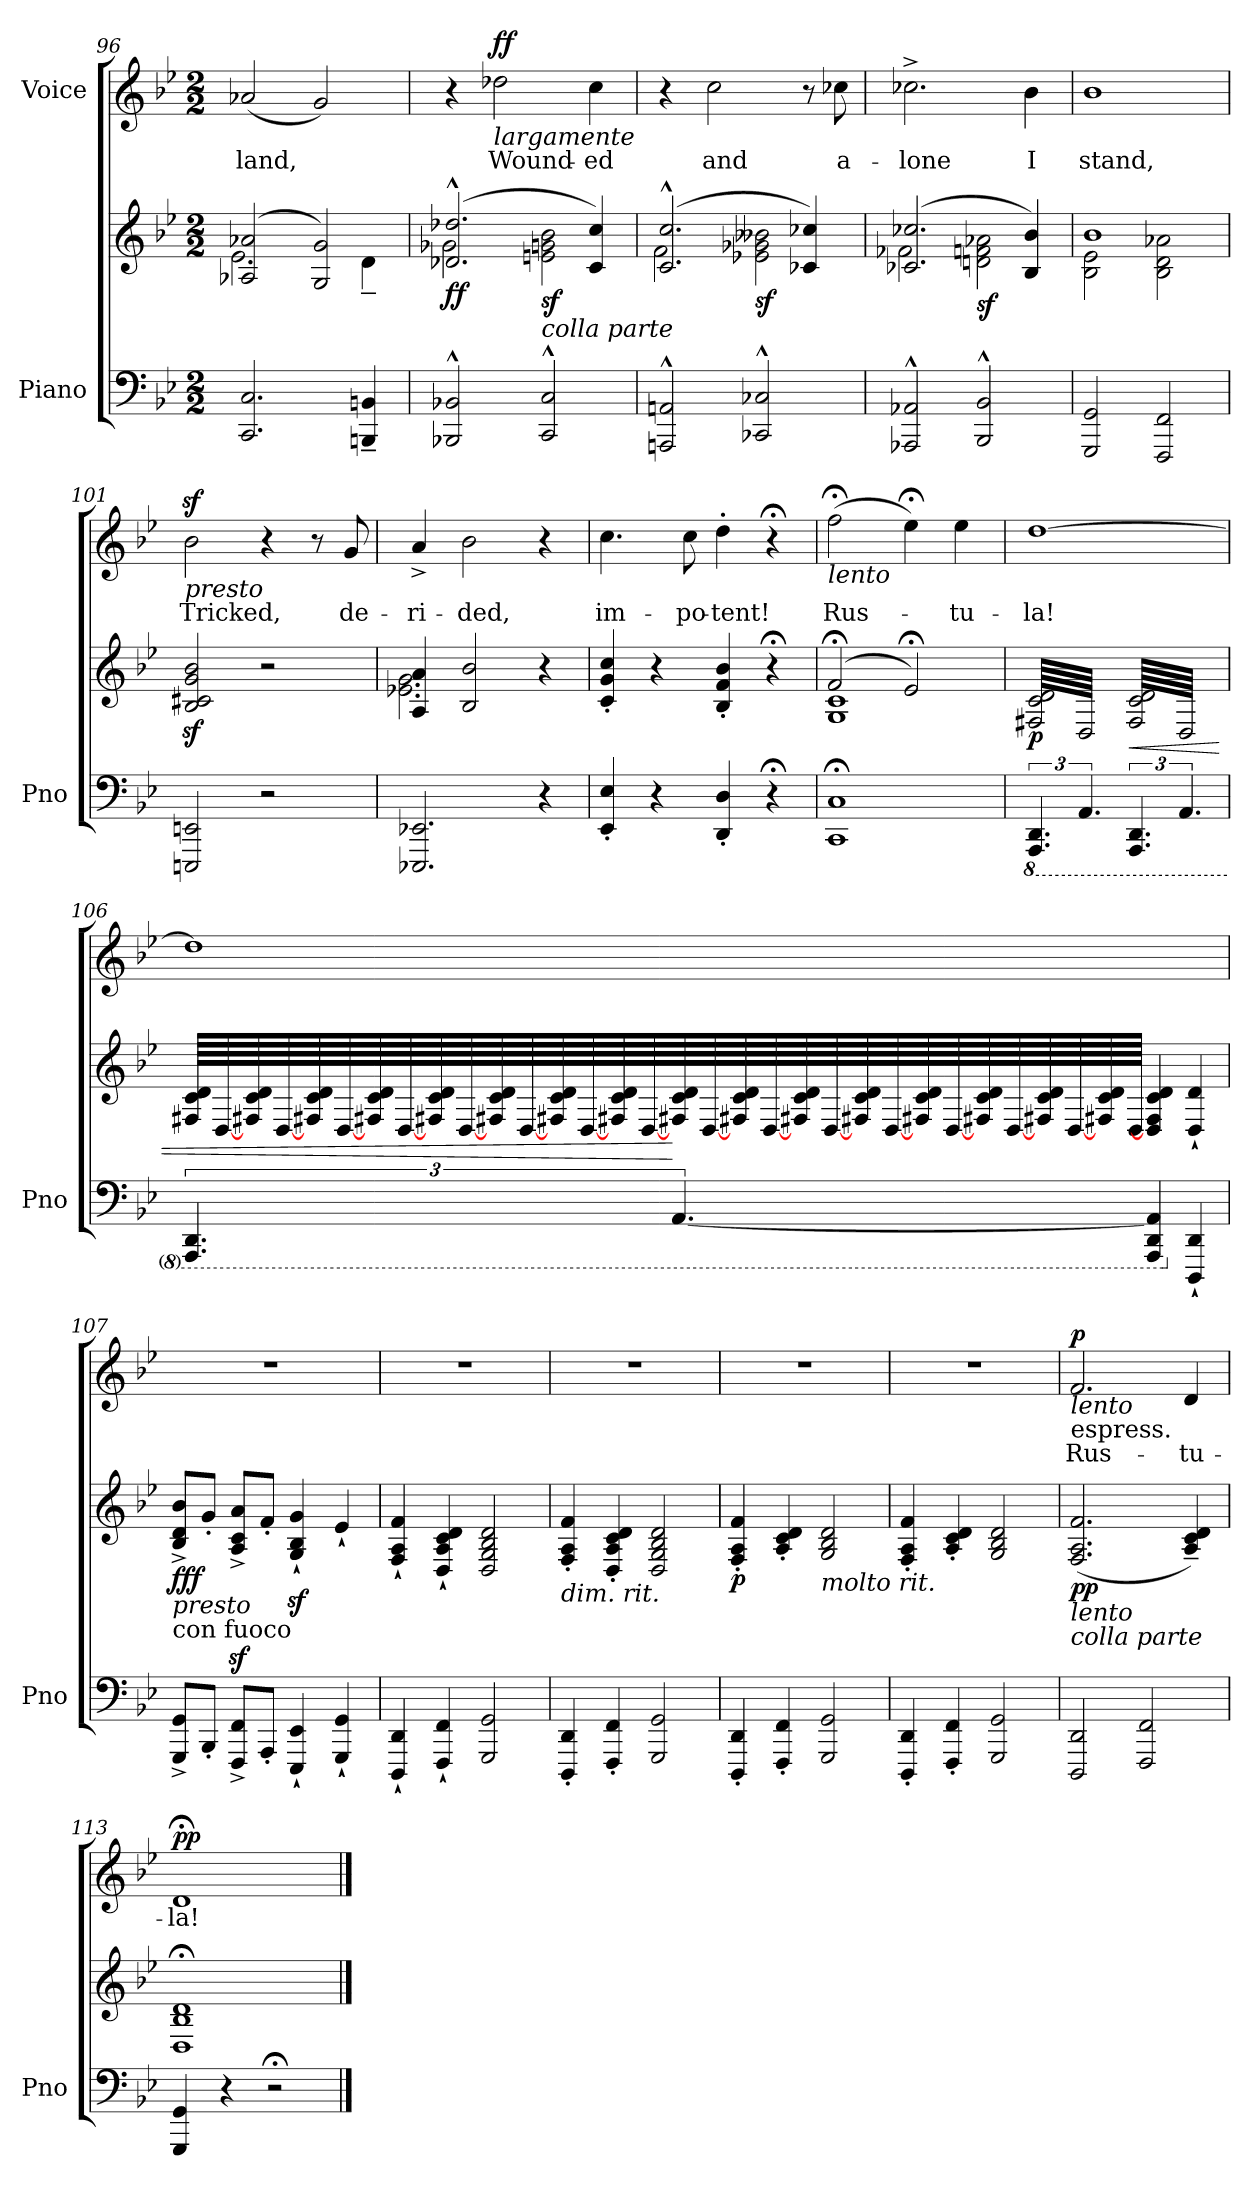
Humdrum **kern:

**kern	**kern	**dynam	**kern	**text	**dynam
*part2	*part2	*part2	*part1	*part1	*part1
*staff3	*staff2	*staff2/3	*staff1	*staff1	*staff1
*I"Piano	*	*	*I"Voice	*	*
*I'Pno	*	*	*	*	*
*clefF4	*clefG2	*	*clefG2	*	*
*k[b-e-]	*k[b-e-]	*	*k[b-e-]	*	*
*M2/2	*M2/2	*	*M2/2	*	*
=96	=96	=96	=96	=96	=96
*	*^	*	*	*	*
!	!	!	!	!	!LO:LY:b	!
2.CC/ 2.C/	(2A-X/ 2a-X/	2.e-\	.	(2a-X/	land,	.
.	2G/ 2g/)	.	.	2g/)	.	.
4BBBn/~ 4BBn/~	.	4d~\	.	.	.	.
=97	=97	=97	=97	=97	=97	=97
!	!	!	!LO:DY:b	!	!	!
2BBB-X/^^ 2BB-X/^^	(2.d-X/^^ 2.dd-X/^^	2g-X\	ff	4r	.	.
!	!	!	!	!LO:TX:b:i:t=largamente	!	!
!	!	!	!	!	!LO:LY:b	!LO:DY:a
.	.	.	.	2dd-X\	Wound-	ff
!	!	!LO:TX:b:i:t=colla parte	!	!	!	!
!	!	!	!LO:DY:b	!	!	!
2CC/^^ 2C/^^	.	2en\ 2gn\ 2b-\	sf	.	.	.
!	!	!	!	!	!LO:LY:b	!
.	4c/ 4cc/)	.	.	4cc\	-ed	.
!!LO:PB:g=z
=98	=98	=98	=98	=98	=98	=98
2AAAn/^^ 2AAn/^^	(2.c/^^ 2.cc/^^	2f\	.	4r	.	.
!	!	!	!	!	!LO:LY:b	!
.	.	.	.	2cc\	and	.
!	!	!	!LO:DY:b	!	!	!
2CC-X/^^ 2C-X/^^	.	2e-X\ 2g-X\ 2b--X\	sf	.	.	.
.	4c-X/ 4cc-X/)	.	.	8r	.	.
!	!	!	!	!	!LO:LY:b	!
.	.	.	.	8cc-X\	a-	.
=99	=99	=99	=99	=99	=99	=99
!	!	!	!	!	!LO:LY:b	!
2AAA-X/^^ 2AA-X/^^	(2.c-X/ 2.cc-X/	2f-X\	.	2.cc-X^\	-lone	.
!	!	!	!LO:DY:b	!	!	!
2BBB-/^^ 2BB-/^^	.	2dn\ 2fn\ 2a-X\	sf	.	.	.
!	!	!	!	!	!LO:LY:b	!
.	4B-/ 4b-/)	.	.	4b-\	I	.
=100	=100	=100	=100	=100	=100	=100
!	!	!	!	!	!LO:LY:b	!
2GGG/ 2GG/	1b-	2B-\ 2e-\	.	1b-	stand,	.
2FFF/ 2FF/	.	2B-\ 2d\ 2a-X\	.	.	.	.
=101	=101	=101	=101	=101	=101	=101
!	!	!	!	!LO:TX:b:i:t=presto	!	!
!	!LO:TX:b:i:t=presto	!	!	!	!	!
!	!	!	!	!	!LO:LY:b	!
*	*v	*v	*	*	*	*
2EEEn/ 2EEn/	2B-/z< 2c#X/z< 2g/z< 2b-/z<	.	2b-z>\	Tricked,	.
2r	2r	.	4r	.	.
.	.	.	8r	.	.
!	!	!	!	!LO:LY:b	!
.	.	.	8g/	de-	.
=102	=102	=102	=102	=102	=102
*	*^	*	*	*	*
!	!	!	!	!	!LO:LY:b	!
2.EEE-X/ 2.EE-X/	4A/ 4a/	2.e-X\ 2.g\	.	4a^>/	-ri-	.
!	!	!	!	!	!LO:LY:b	!
.	2B-/ 2b-/	.	.	2b-\	-ded,	.
4r	4r	4ryy	.	4r	.	.
!!LO:LB:g=z
=103	=103	=103	=103	=103	=103	=103
!	!	!	!	!	!LO:LY:b	!
*	*v	*v	*	*	*	*
4EE-/' 4E-/'	4c/' 4g/' 4cc/'	.	4.cc\	im-	.
4r	4r	.	.	.	.
!	!	!	!	!LO:LY:b	!
.	.	.	8cc\	-po-	.
!	!	!	!	!LO:LY:b	!
4DD/' 4D/'	4B-/' 4f/' 4b-/'	.	4dd'\	-tent!	.
4r;<	4r;<	.	4r;<	.	.
=104	=104	=104	=104	=104	=104
*	*^	*	*	*	*
!	!	!	!	!LO:TX:b:i:t=lento	!	!
!	!	!	!	!	!LO:LY:b	!
1CC;< 1C;<	(2f;</	1G 1c	.	(2ff;<\	Rus-	.
.	2e-;</)	.	.	4ee-;<\)	.	.
!	!	!	!	!	!LO:LY:b	!
.	.	.	.	4ee-\	-tu-	.
*	*v	*v	*	*	*	*
=105	=105	=105	=105	=105	=105
*8ba	*	*	*	*	*
!	!LO:TX:b:B:t=a tempo	!	!	!	!
!	!	!LO:DY:b	!	!LO:LY:b	!
*	*tremolo	*	*	*	*
6.AAAA/ 6.DDD/	64F#X/ 64c/ 64d/LLLL	p	[1dd	-la!	.
.	64D/	.	.	.	.
.	64F#X/ 64c/ 64d/	.	.	.	.
.	64D/	.	.	.	.
.	64F#X/ 64c/ 64d/	.	.	.	.
.	64D/	.	.	.	.
.	64F#X/ 64c/ 64d/	.	.	.	.
.	64D/	.	.	.	.
.	64F#X/ 64c/ 64d/	.	.	.	.
.	64D/	.	.	.	.
.	64F#X/ 64c/ 64d/	.	.	.	.
.	64D/	.	.	.	.
.	64F#X/ 64c/ 64d/	.	.	.	.
.	64D/	.	.	.	.
.	64F#X/ 64c/ 64d/	.	.	.	.
.	64D/	.	.	.	.
6.AAA/	64F#X/ 64c/ 64d/	.	.	.	.
.	64D/	.	.	.	.
.	64F#X/ 64c/ 64d/	.	.	.	.
.	64D/	.	.	.	.
.	64F#X/ 64c/ 64d/	.	.	.	.
.	64D/	.	.	.	.
.	64F#X/ 64c/ 64d/	.	.	.	.
.	64D/	.	.	.	.
.	64F#X/ 64c/ 64d/	.	.	.	.
.	64D/	.	.	.	.
.	64F#X/ 64c/ 64d/	.	.	.	.
.	64D/	.	.	.	.
.	64F#X/ 64c/ 64d/	.	.	.	.
.	64D/	.	.	.	.
.	64F#X/ 64c/ 64d/	.	.	.	.
.	64D/JJJJ	.	.	.	.
!	!	!LO:HP:b	!	!	!
6.AAAA/ 6.DDD/	64F#/ 64c/ 64d/LLLL	<	.	.	.
.	64D/	.	.	.	.
.	64F#/ 64c/ 64d/	.	.	.	.
.	64D/	.	.	.	.
.	64F#/ 64c/ 64d/	.	.	.	.
.	64D/	.	.	.	.
.	64F#/ 64c/ 64d/	.	.	.	.
.	64D/	.	.	.	.
.	64F#/ 64c/ 64d/	.	.	.	.
.	64D/	.	.	.	.
.	64F#/ 64c/ 64d/	.	.	.	.
.	64D/	.	.	.	.
.	64F#/ 64c/ 64d/	.	.	.	.
.	64D/	.	.	.	.
.	64F#/ 64c/ 64d/	.	.	.	.
.	64D/	.	.	.	.
6.AAA/	64F#/ 64c/ 64d/	.	.	.	.
.	64D/	.	.	.	.
.	64F#/ 64c/ 64d/	.	.	.	.
.	64D/	.	.	.	.
.	64F#/ 64c/ 64d/	.	.	.	.
.	64D/	.	.	.	.
.	64F#/ 64c/ 64d/	.	.	.	.
.	64D/	.	.	.	.
.	64F#/ 64c/ 64d/	.	.	.	.
.	64D/	.	.	.	.
.	64F#/ 64c/ 64d/	.	.	.	.
.	64D/	.	.	.	.
.	64F#/ 64c/ 64d/	.	.	.	.
.	64D/	.	.	.	.
.	64F#/ 64c/ 64d/	.	.	.	.
.	64D/JJJJ	.	.	.	.
=106	=106	=106	=106	=106	=106
6.AAAA/ 6.DDD/	64F#X/ 64c/ 64d/LLLL	.	1dd]	.	.
.	[64D/	.	.	.	.
.	64F#X/ 64c/ 64d/	.	.	.	.
.	[64D/	.	.	.	.
.	64F#X/ 64c/ 64d/	.	.	.	.
.	[64D/	.	.	.	.
.	64F#X/ 64c/ 64d/	.	.	.	.
.	[64D/	.	.	.	.
.	64F#X/ 64c/ 64d/	.	.	.	.
.	[64D/	.	.	.	.
.	64F#X/ 64c/ 64d/	.	.	.	.
.	[64D/	.	.	.	.
.	64F#X/ 64c/ 64d/	.	.	.	.
.	[64D/	.	.	.	.
.	64F#X/ 64c/ 64d/	.	.	.	.
.	[64D/	.	.	.	.
[6.AAA/	64F#X/ 64c/ 64d/	[	.	.	.
.	[64D/	.	.	.	.
.	64F#X/ 64c/ 64d/	.	.	.	.
.	[64D/	.	.	.	.
.	64F#X/ 64c/ 64d/	.	.	.	.
.	[64D/	.	.	.	.
.	64F#X/ 64c/ 64d/	.	.	.	.
.	[64D/	.	.	.	.
.	64F#X/ 64c/ 64d/	.	.	.	.
.	[64D/	.	.	.	.
.	64F#X/ 64c/ 64d/	.	.	.	.
.	[64D/	.	.	.	.
.	64F#X/ 64c/ 64d/	.	.	.	.
.	[64D/	.	.	.	.
.	64F#X/ 64c/ 64d/	.	.	.	.
.	64D/JJJJ	.	.	.	.
*	*Xtremolo	*	*	*	*
4AAAA/ 4DDD/ 4AAA/]	4D/] 4F#/ 4c/ 4d/	.	.	.	.
.	.	.	.	.	.
.	.	.	.	.	.
.	.	.	.	.	.
.	.	.	.	.	.
.	.	.	.	.	.
.	.	.	.	.	.
.	.	.	.	.	.
.	.	.	.	.	.
.	.	.	.	.	.
.	.	.	.	.	.
.	.	.	.	.	.
.	.	.	.	.	.
.	.	.	.	.	.
.	.	.	.	.	.
.	.	.	.	.	.
*X8ba	*	*	*	*	*
4DDD/` 4DD/`	4D/` 4d/`	.	.	.	.
=107	=107	=107	=107	=107	=107
!	!LO:TX:b:i:t=presto	!	!	!	!
!	!LO:TX:b:t=con fuoco	!	!	!	!
!	!	!LO:DY:b	!	!	!
8GGG/^> 8GG/^>L	8B-/^> 8d/^> 8b-/^>L	fff	1r	.	.
8BBB-'</J	8g'/J	.	.	.	.
8FFF/^> 8FF/^>L	8A/z<^> 8c/z<^> 8a/z<^>L	.	.	.	.
8AAA'</J	8f'/J	.	.	.	.
4EEE-/`< 4EE-/`<	4G/z<` 4B-/z<` 4g/z<`	.	.	.	.
4GGG/`< 4GG/`<	4e-`/	.	.	.	.
!!LO:LB:g=z
=108	=108	=108	=108	=108	=108
4DDD/` 4DD/`	4F/` 4A/` 4f/`	.	1r	.	.
4FFF/` 4FF/`	4D/` 4A/` 4c/` 4d/`	.	.	.	.
2GGG/ 2GG/	2D/ 2G/ 2B-/ 2d/	.	.	.	.
=109	=109	=109	=109	=109	=109
!	!LO:TX:b:i:t=dim.        rit.	!	!	!	!
4DDD/' 4DD/'	4F/' 4A/' 4f/'	.	1r	.	.
4FFF/' 4FF/'	4D/' 4A/' 4c/' 4d/'	.	.	.	.
2GGG/ 2GG/	2D/ 2G/ 2B-/ 2d/	.	.	.	.
=110	=110	=110	=110	=110	=110
!	!	!LO:DY:b	!	!	!
4DDD/' 4DD/'	4F/' 4A/' 4f/'	p	1r	.	.
4FFF/' 4FF/'	4A/' 4c/' 4d/'	.	.	.	.
!	!LO:TX:b:i:t=molto   rit.	!	!	!	!
2GGG/ 2GG/	2G/ 2B-/ 2d/	.	.	.	.
=111	=111	=111	=111	=111	=111
4DDD/' 4DD/'	4F/' 4A/' 4f/'	.	1r	.	.
4FFF/' 4FF/'	4A/' 4c/' 4d/'	.	.	.	.
2GGG/ 2GG/	2G/ 2B-/ 2d/	.	.	.	.
=112	=112	=112	=112	=112	=112
!	!	!	!LO:TX:b:i:t=lento	!	!
!	!	!	!LO:TX:b:t=espress.	!	!
!	!LO:TX:b:i:t=lento	!	!	!	!
!	!LO:TX:b:i:t=colla parte	!	!	!	!
!	!	!LO:DY:b	!	!LO:LY:b	!LO:DY:a
2DDD/ 2DD/	(>2.F/ 2.A/ 2.f/	pp	2.f/	Rus-	p
2FFF/ 2FF/	.	.	.	.	.
!	!	!	!	!LO:LY:b	!
.	4A/~ 4c/~ 4d/~)	.	4d/	-tu-	.
=113	=113	=113	=113	=113	=113
!	!	!	!	!LO:LY:b	!LO:DY:a
4GGG/ 4GG/	1D;< 1B-;< 1d;<	.	1d;<	-la!	pp
4r	.	.	.	.	.
2r;<	.	.	.	.	.
==	==	==	==	==	==
*-	*-	*-	*-	*-	*-
